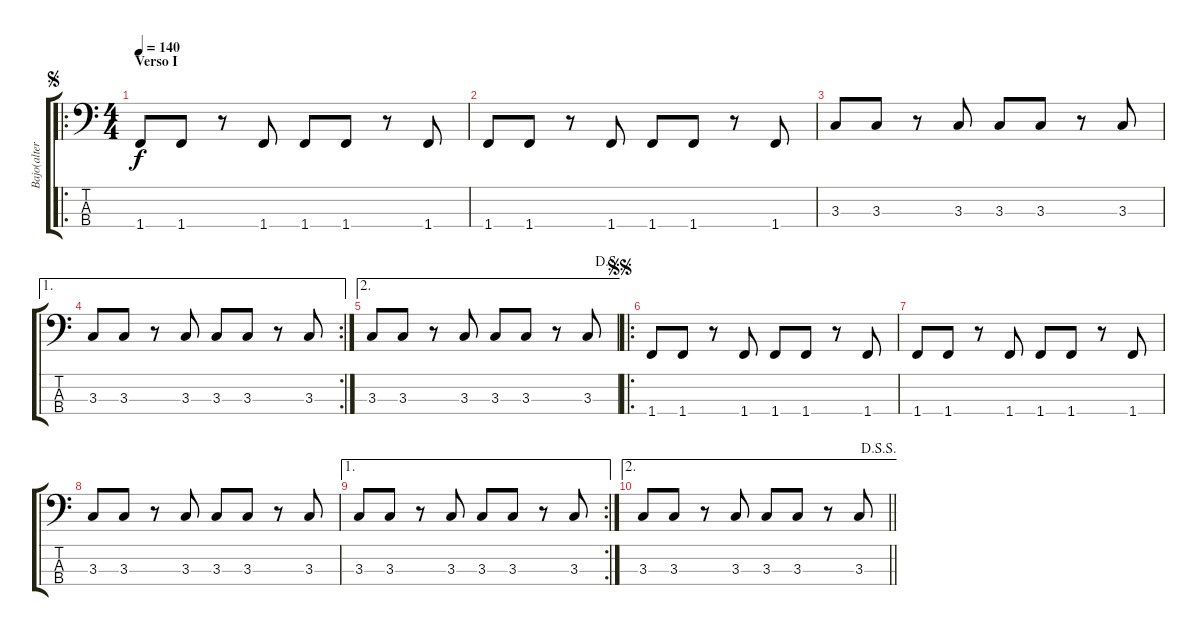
\track ("Bajo(alternativo)" "Bajo(alter") {instrument electricbassfinger}
\staff {score tabs}
\tuning (G2 D2 A1 E1) {hide}
\ro
\ts (4 4)
\section ("" "Verso I")
\jump segno
\tempo 140
\clef f4
\ks c
1.4.8{dy f} 1.4.8 r.8 1.4.8 1.4.8 1.4.8 r.8 1.4.8 |
1.4.8 1.4.8 r.8 1.4.8 1.4.8 1.4.8 r.8 1.4.8 |
3.3.8 3.3.8 r.8 3.3.8 3.3.8 3.3.8 r.8 3.3.8 |
\ae 1
\rc 2
3.3.8 3.3.8 r.8 3.3.8 3.3.8 3.3.8 r.8 3.3.8 |
\ae 2
\jump dalsegno
3.3.8 3.3.8 r.8 3.3.8 3.3.8 3.3.8 r.8 3.3.8 |
\ro
\jump segnosegno
1.4.8 1.4.8 r.8 1.4.8 1.4.8 1.4.8 r.8 1.4.8 |
1.4.8 1.4.8 r.8 1.4.8 1.4.8 1.4.8 r.8 1.4.8 |
3.3.8 3.3.8 r.8 3.3.8 3.3.8 3.3.8 r.8 3.3.8 |
\ae 1
\rc 2
3.3.8 3.3.8 r.8 3.3.8 3.3.8 3.3.8 r.8 3.3.8 |
\ae 2
\jump dalsegnosegno
\barLineRight lightlight
3.3.8 3.3.8 r.8 3.3.8 3.3.8 3.3.8 r.8 3.3.8
